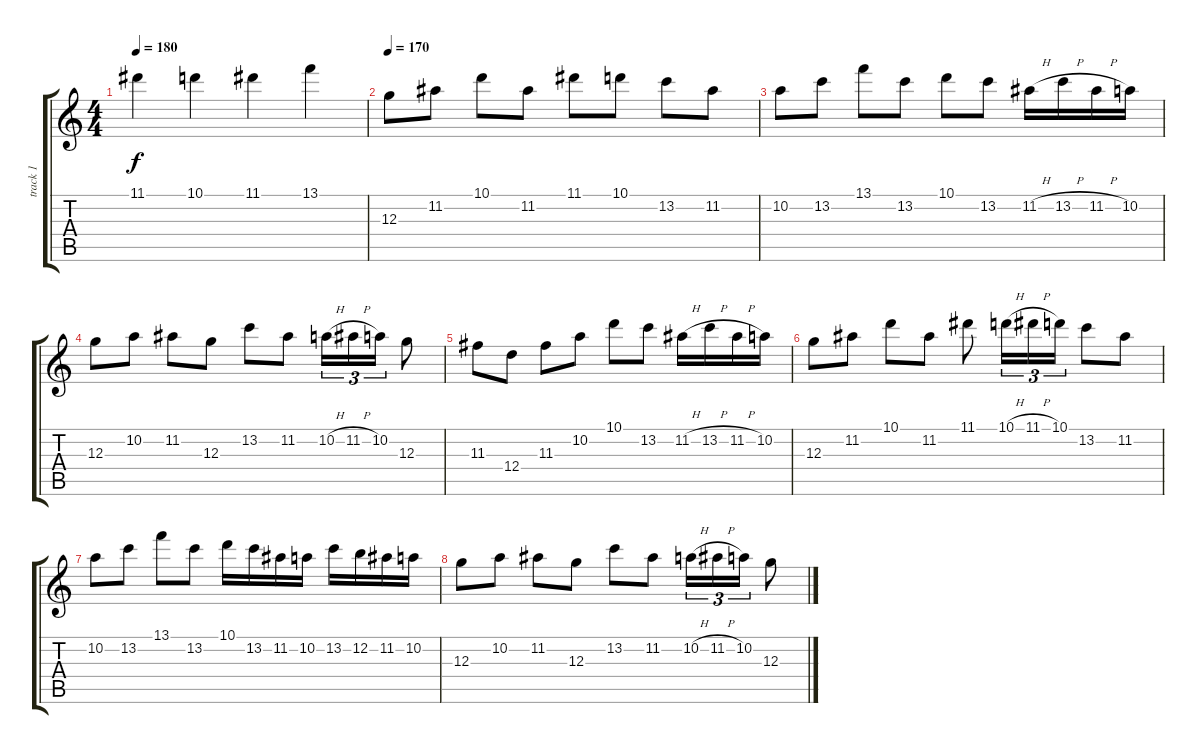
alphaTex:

\track ("track 1" "track 1") {instrument distortionguitar}
\staff {score tabs}
\tuning (E4 B3 G3 D3 A2 E2) {hide}
\ts (4 4)
\tempo 180
\clef g2
\ks c
11.1.4{dy f} 10.1.4 11.1.4 13.1.4 |
\tempo 170
12.3.8 11.2.8 10.1.8 11.2.8 11.1.8 10.1.8 13.2.8 11.2.8 |
10.2.8 13.2.8 13.1.8 13.2.8 10.1.8 13.2.8 11.2{h}.16 13.2{h}.16 11.2{h}.16 10.2.16 |
12.3.8 10.2.8 11.2.8 12.3.8 13.2.8 11.2.8 10.2{h}.16{tu (3 2)} 11.2{h}.16{tu (3 2)} 10.2.16{tu (3 2)} 12.3.8 |
11.3.8 12.4.8 11.3.8 10.2.8 10.1.8 13.2.8 11.2{h}.16 13.2{h}.16 11.2{h}.16 10.2.16 |
12.3.8 11.2.8 10.1.8 11.2.8 11.1.8 10.1{h}.16{tu (3 2)} 11.1{h}.16{tu (3 2)} 10.1.16{tu (3 2)} 13.2.8 11.2.8 |
10.2.8 13.2.8 13.1.8 13.2.8 10.1.16 13.2.16 11.2.16 10.2.16 13.2.16 12.2.16 11.2.16 10.2.16 |
12.3.8 10.2.8 11.2.8 12.3.8 13.2.8 11.2.8 10.2{h}.16{tu (3 2)} 11.2{h}.16{tu (3 2)} 10.2.16{tu (3 2)} 12.3.8
